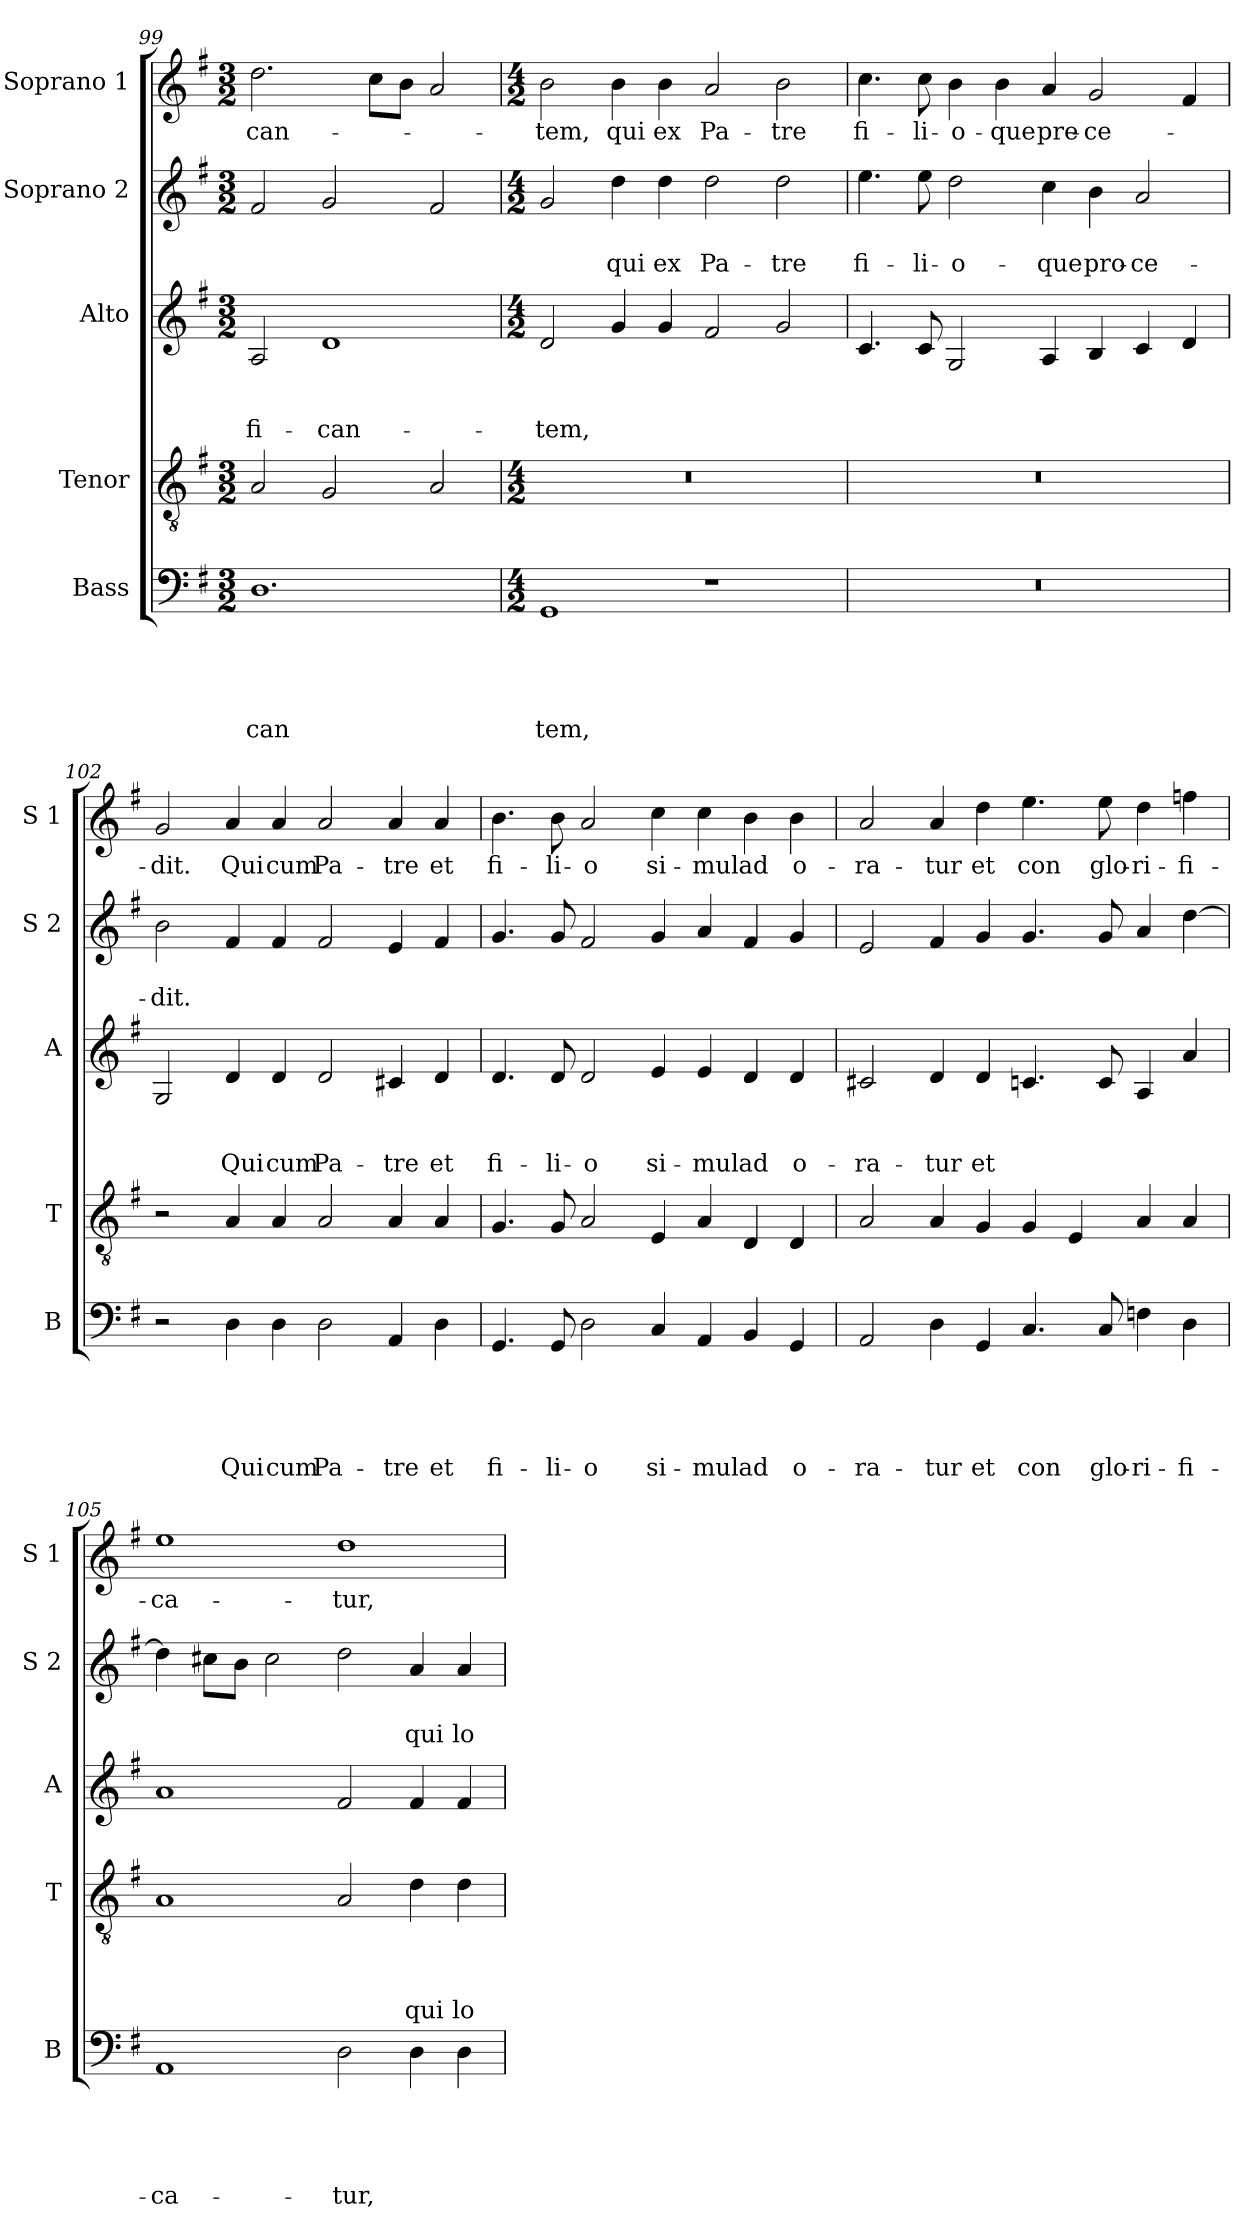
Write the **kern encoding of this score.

**kern	**text	**text	**text	**text	**text	**kern	**text	**text	**text	**text	**kern	**text	**text	**text	**kern	**text	**text	**kern	**text
*part5	*part5	*part5	*part5	*part5	*part5	*part4	*part4	*part4	*part4	*part4	*part3	*part3	*part3	*part3	*part2	*part2	*part2	*part1	*part1
*staff5	*staff5	*staff5	*staff5	*staff5	*staff5	*staff4	*staff4	*staff4	*staff4	*staff4	*staff3	*staff3	*staff3	*staff3	*staff2	*staff2	*staff2	*staff1	*staff1
*I"Bass	*	*	*	*	*	*I"Tenor	*	*	*	*	*I"Alto	*	*	*	*I"Soprano 2	*	*	*I"Soprano 1	*
*I'B	*	*	*	*	*	*I'T	*	*	*	*	*I'A	*	*	*	*I'S 2	*	*	*I'S 1	*
*clefF4	*	*	*	*	*	*clefGv2	*	*	*	*	*clefG2	*	*	*	*clefG2	*	*	*clefG2	*
*k[f#]	*	*	*	*	*	*k[f#]	*	*	*	*	*k[f#]	*	*	*	*k[f#]	*	*	*k[f#]	*
*G:	*	*	*	*	*	*G:	*	*	*	*	*G:	*	*	*	*G:	*	*	*G:	*
*M3/2	*	*	*	*	*	*M3/2	*	*	*	*	*M3/2	*	*	*	*M3/2	*	*	*M3/2	*
=99	=99	=99	=99	=99	=99	=99	=99	=99	=99	=99	=99	=99	=99	=99	=99	=99	=99	=99	=99
!	!	!	!	!	!LO:LY:b	!	!	!	!	!	!	!	!	!LO:LY:b	!	!	!	!	!LO:LY:b
1.D	.	.	.	.	-can	2A/	.	.	.	.	2A/	.	.	-fi-	2f#/	.	.	2.dd\	-can-
!	!	!	!	!	!	!	!	!	!	!	!	!	!	!LO:LY:b	!	!	!	!	!
.	.	.	.	.	.	2G/	.	.	.	.	1d	.	.	-can-	2g/	.	.	.	.
.	.	.	.	.	.	.	.	.	.	.	.	.	.	.	.	.	.	8cc\L	.
.	.	.	.	.	.	.	.	.	.	.	.	.	.	.	.	.	.	8b\J	.
.	.	.	.	.	.	2A/	.	.	.	.	.	.	.	.	2f#/	.	.	2a/	.
=100	=100	=100	=100	=100	=100	=100	=100	=100	=100	=100	=100	=100	=100	=100	=100	=100	=100	=100	=100
*M4/2	*	*	*	*	*	*M4/2	*	*	*	*	*M4/2	*	*	*	*M4/2	*	*	*M4/2	*
!	!	!	!	!	!LO:LY:b	!	!	!	!	!	!	!	!	!LO:LY:b	!	!	!	!	!LO:LY:b
1GG	.	.	.	.	tem,	0r	.	.	.	.	2d/	.	.	-tem,	2g/	.	.	2b\	-tem,
!	!	!	!	!	!	!	!	!	!	!	!	!	!	!	!	!	!LO:LY:b	!	!LO:LY:b
.	.	.	.	.	.	.	.	.	.	.	4g/	.	.	.	4dd\	.	qui	4b\	qui
!	!	!	!	!	!	!	!	!	!	!	!	!	!	!	!	!	!LO:LY:b	!	!LO:LY:b
.	.	.	.	.	.	.	.	.	.	.	4g/	.	.	.	4dd\	.	ex	4b\	ex
!	!	!	!	!	!	!	!	!	!	!	!	!	!	!	!	!	!LO:LY:b	!	!LO:LY:b
1r	.	.	.	.	.	.	.	.	.	.	2f#/	.	.	.	2dd\	.	Pa-	2a/	Pa-
!	!	!	!	!	!	!	!	!	!	!	!	!	!	!	!	!	!LO:LY:b	!	!LO:LY:b
.	.	.	.	.	.	.	.	.	.	.	2g/	.	.	.	2dd\	.	-tre	2b\	-tre
!!LO:PB:g=z
=101	=101	=101	=101	=101	=101	=101	=101	=101	=101	=101	=101	=101	=101	=101	=101	=101	=101	=101	=101
!	!	!	!	!	!	!	!	!	!	!	!	!	!	!	!	!	!LO:LY:b	!	!LO:LY:b
0r	.	.	.	.	.	0r	.	.	.	.	4.c/	.	.	.	4.ee\	.	fi-	4.cc\	fi-
!	!	!	!	!	!	!	!	!	!	!	!	!	!	!	!	!	!LO:LY:b	!	!LO:LY:b
.	.	.	.	.	.	.	.	.	.	.	8c/	.	.	.	8ee\	.	-li-	8cc\	-li-
!	!	!	!	!	!	!	!	!	!	!	!	!	!	!	!	!	!LO:LY:b	!	!LO:LY:b
.	.	.	.	.	.	.	.	.	.	.	2G/	.	.	.	2dd\	.	-o-	4b\	-o-
!	!	!	!	!	!	!	!	!	!	!	!	!	!	!	!	!	!	!	!LO:LY:b
.	.	.	.	.	.	.	.	.	.	.	.	.	.	.	.	.	.	4b\	-que
!	!	!	!	!	!	!	!	!	!	!	!	!	!	!	!	!	!LO:LY:b	!	!LO:LY:b
.	.	.	.	.	.	.	.	.	.	.	4A/	.	.	.	4cc\	.	-que	4a/	pre-
!	!	!	!	!	!	!	!	!	!	!	!	!	!	!	!	!	!LO:LY:b	!	!LO:LY:b
.	.	.	.	.	.	.	.	.	.	.	4B/	.	.	.	4b\	.	pro-	2g/	-ce-
!	!	!	!	!	!	!	!	!	!	!	!	!	!	!	!	!	!LO:LY:b	!	!
.	.	.	.	.	.	.	.	.	.	.	4c/	.	.	.	2a/	.	-ce-	.	.
.	.	.	.	.	.	.	.	.	.	.	4d/	.	.	.	.	.	.	4f#/	.
=102	=102	=102	=102	=102	=102	=102	=102	=102	=102	=102	=102	=102	=102	=102	=102	=102	=102	=102	=102
!	!	!	!	!	!	!	!	!	!	!	!	!	!	!	!	!	!LO:LY:b	!	!LO:LY:b
2r	.	.	.	.	.	2r	.	.	.	.	2G/	.	.	.	2b\	.	-dit.	2g/	-dit.
!	!	!	!	!	!LO:LY:b	!	!	!	!	!	!	!	!	!LO:LY:b	!	!	!	!	!LO:LY:b
4D\	.	.	.	.	Qui	4A/	.	.	.	.	4d/	.	.	Qui	4f#/	.	.	4a/	Qui
!	!	!	!	!	!LO:LY:b	!	!	!	!	!	!	!	!	!LO:LY:b	!	!	!	!	!LO:LY:b
4D\	.	.	.	.	cum	4A/	.	.	.	.	4d/	.	.	cum	4f#/	.	.	4a/	cum
!	!	!	!	!	!LO:LY:b	!	!	!	!	!	!	!	!	!LO:LY:b	!	!	!	!	!LO:LY:b
2D\	.	.	.	.	Pa-	2A/	.	.	.	.	2d/	.	.	Pa-	2f#/	.	.	2a/	Pa-
!	!	!	!	!	!LO:LY:b	!	!	!	!	!	!	!	!	!LO:LY:b	!	!	!	!	!LO:LY:b
4AA/	.	.	.	.	-tre	4A/	.	.	.	.	4c#X/	.	.	-tre	4e/	.	.	4a/	-tre
!	!	!	!	!	!LO:LY:b	!	!	!	!	!	!	!	!	!LO:LY:b	!	!	!	!	!LO:LY:b
4D\	.	.	.	.	et	4A/	.	.	.	.	4d/	.	.	et	4f#/	.	.	4a/	et
=103	=103	=103	=103	=103	=103	=103	=103	=103	=103	=103	=103	=103	=103	=103	=103	=103	=103	=103	=103
!	!	!	!	!	!LO:LY:b	!	!	!	!	!	!	!	!	!LO:LY:b	!	!	!	!	!LO:LY:b
4.GG/	.	.	.	.	fi-	4.G/	.	.	.	.	4.d/	.	.	fi-	4.g/	.	.	4.b\	fi-
!	!	!	!	!	!LO:LY:b	!	!	!	!	!	!	!	!	!LO:LY:b	!	!	!	!	!LO:LY:b
8GG/	.	.	.	.	-li-	8G/	.	.	.	.	8d/	.	.	-li-	8g/	.	.	8b\	-li-
!	!	!	!	!	!LO:LY:b	!	!	!	!	!	!	!	!	!LO:LY:b	!	!	!	!	!LO:LY:b
2D\	.	.	.	.	-o	2A/	.	.	.	.	2d/	.	.	-o	2f#/	.	.	2a/	-o
!	!	!	!	!	!LO:LY:b	!	!	!	!	!	!	!	!	!LO:LY:b	!	!	!	!	!LO:LY:b
4C/	.	.	.	.	si-	4E/	.	.	.	.	4e/	.	.	si-	4g/	.	.	4cc\	si-
!	!	!	!	!	!LO:LY:b	!	!	!	!	!	!	!	!	!LO:LY:b	!	!	!	!	!LO:LY:b
4AA/	.	.	.	.	-mul	4A/	.	.	.	.	4e/	.	.	-mul	4a/	.	.	4cc\	-mul
!	!	!	!	!	!LO:LY:b	!	!	!	!	!	!	!	!	!LO:LY:b	!	!	!	!	!LO:LY:b
4BB/	.	.	.	.	ad	4D/	.	.	.	.	4d/	.	.	ad	4f#/	.	.	4b\	ad
!	!	!	!	!	!LO:LY:b	!	!	!	!	!	!	!	!	!LO:LY:b	!	!	!	!	!LO:LY:b
4GG/	.	.	.	.	o-	4D/	.	.	.	.	4d/	.	.	o-	4g/	.	.	4b\	o-
!!LO:LB:g=z
=104	=104	=104	=104	=104	=104	=104	=104	=104	=104	=104	=104	=104	=104	=104	=104	=104	=104	=104	=104
!	!	!	!	!	!LO:LY:b	!	!	!	!	!	!	!	!	!LO:LY:b	!	!	!	!	!LO:LY:b
2AA/	.	.	.	.	-ra-	2A/	.	.	.	.	2c#X/	.	.	-ra-	2e/	.	.	2a/	-ra-
!	!	!	!	!	!LO:LY:b	!	!	!	!	!	!	!	!	!LO:LY:b	!	!	!	!	!LO:LY:b
4D\	.	.	.	.	-tur	4A/	.	.	.	.	4d/	.	.	-tur	4f#/	.	.	4a/	-tur
!	!	!	!	!	!LO:LY:b	!	!	!	!	!	!	!	!	!LO:LY:b	!	!	!	!	!LO:LY:b
4GG/	.	.	.	.	et	4G/	.	.	.	.	4d/	.	.	et	4g/	.	.	4dd\	et
!	!	!	!	!	!LO:LY:b	!	!	!	!	!	!	!	!	!	!	!	!	!	!LO:LY:b
4.C/	.	.	.	.	con	4G/	.	.	.	.	4.cn/	.	.	.	4.g/	.	.	4.ee\	con
.	.	.	.	.	.	4E/	.	.	.	.	.	.	.	.	.	.	.	.	.
!	!	!	!	!	!LO:LY:b	!	!	!	!	!	!	!	!	!	!	!	!	!	!LO:LY:b
8C/	.	.	.	.	glo-	.	.	.	.	.	8c/	.	.	.	8g/	.	.	8ee\	glo-
!	!	!	!	!	!LO:LY:b	!	!	!	!	!	!	!	!	!	!	!	!	!	!LO:LY:b
4Fn\	.	.	.	.	-ri-	4A/	.	.	.	.	4A/	.	.	.	4a/	.	.	4dd\	-ri-
!	!	!	!	!	!LO:LY:b	!	!	!	!	!	!	!	!	!	!	!	!	!	!LO:LY:b
4D\	.	.	.	.	-fi-	4A/	.	.	.	.	4a/	.	.	.	[>4dd\	.	.	4ffn\	-fi-
=105	=105	=105	=105	=105	=105	=105	=105	=105	=105	=105	=105	=105	=105	=105	=105	=105	=105	=105	=105
!	!	!	!	!	!LO:LY:b	!	!	!	!	!	!	!	!	!	!	!	!	!	!LO:LY:b
1AA	.	.	.	.	-ca-	1A	.	.	.	.	1a	.	.	.	4dd\]	.	.	1ee	-ca-
.	.	.	.	.	.	.	.	.	.	.	.	.	.	.	8cc#X\L	.	.	.	.
.	.	.	.	.	.	.	.	.	.	.	.	.	.	.	8b\J	.	.	.	.
.	.	.	.	.	.	.	.	.	.	.	.	.	.	.	2cc#\	.	.	.	.
!	!	!	!	!	!LO:LY:b	!	!	!	!	!	!	!	!	!	!	!	!	!	!LO:LY:b
2D\	.	.	.	.	-tur,	2A/	.	.	.	.	2f#/	.	.	.	2dd\	.	.	1dd	-tur,
!	!	!	!	!	!	!	!	!	!	!LO:LY:b	!	!	!	!	!	!	!LO:LY:b	!	!
4D\	.	.	.	.	.	4d\	.	.	.	qui	4f#/	.	.	.	4a/	.	qui	.	.
!	!	!	!	!	!	!	!	!	!	!LO:LY:b	!	!	!	!	!	!	!LO:LY:b	!	!
4D\	.	.	.	.	.	4d\	.	.	.	lo-	4f#/	.	.	.	4a/	.	lo-	.	.
=	=	=	=	=	=	=	=	=	=	=	=	=	=	=	=	=	=	=	=
*-	*-	*-	*-	*-	*-	*-	*-	*-	*-	*-	*-	*-	*-	*-	*-	*-	*-	*-	*-
